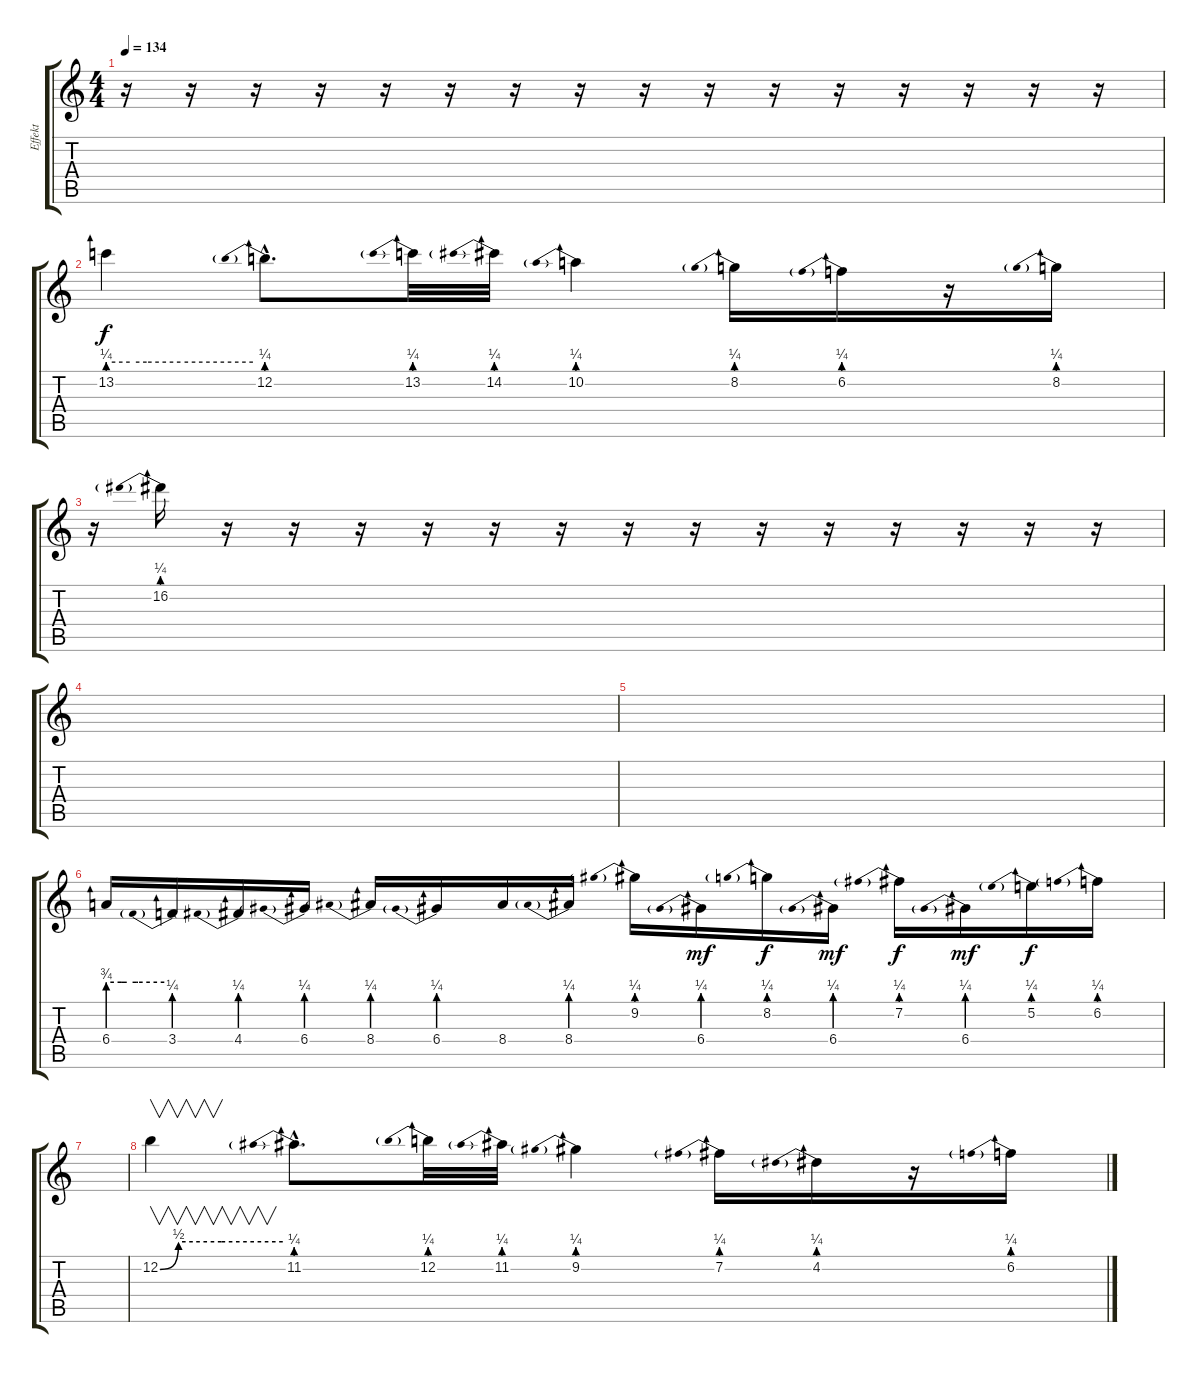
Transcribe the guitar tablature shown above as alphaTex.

\track ("Effekt" "Effekt") {instrument distortionguitar}
\staff {score tabs}
\tuning (E4 B3 G3 D3 A2 E2) {hide}
\ts (4 4)
\tempo 134
\clef g2
\ks c
r.16{dy f} r.16 r.16 r.16 r.16 r.16 r.16 r.16 r.16 r.16 r.16 r.16 r.16 r.16 r.16 r.16 |
13.2{be (custom 0 1 9 1 16 1 30 1 60 1)}.4 12.2{be (prebend 0 1 60 1) hac}.8{d} 13.2{be (prebend 0 1 60 1)}.32 14.2{be (prebend 0 1 60 1)}.32 10.2{be (prebend 0 1 60 1)}.4 8.2{be (prebend 0 1 60 1)}.16 6.2{be (prebend 0 1 60 1)}.16 r.16 8.2{be (prebend 0 1 60 1)}.16 |
r.16 16.2{be (prebend 0 1 60 1)}.16 r.16 r.16 r.16 r.16 r.16 r.16 r.16 r.16 r.16 r.16 r.16 r.16 r.16 r.16 |
|
|
6.4{be (custom 0 3 14 3 20 3 30 3 32 3 60 3)}.16 3.4{be (prebend 0 1 60 1)}.16 4.4{be (prebend 0 1 60 1)}.16 6.4{be (prebend 0 1 60 1)}.16 8.4{be (prebend 0 1 60 1)}.16 6.4{be (prebend 0 1 60 1)}.16 8.4.16 8.4{be (prebend 0 1 60 1)}.16 9.2{be (prebend 0 1 60 1)}.16 6.4{be (prebend 0 1 60 1)}.16{dy mf} 8.2{be (prebend 0 1 60 1)}.16{dy f} 6.4{be (prebend 0 1 60 1)}.16{dy mf} 7.2{be (prebend 0 1 60 1)}.16{dy f} 6.4{be (prebend 0 1 60 1)}.16{dy mf} 5.2{be (prebend 0 1 60 1)}.16{dy f} 6.2{be (prebend 0 1 60 1)}.16 |
|
12.2{be (custom 0 0 9 2 16 2 30 2 60 2)}.4{v} 11.2{be (prebend 0 1 60 1) hac}.8{d} 12.2{be (prebend 0 1 60 1)}.32 11.2{be (prebend 0 1 60 1)}.32 9.2{be (prebend 0 1 60 1)}.4 7.2{be (prebend 0 1 60 1)}.16 4.2{be (prebend 0 1 60 1)}.16 r.16 6.2{be (prebend 0 1 60 1)}.16
